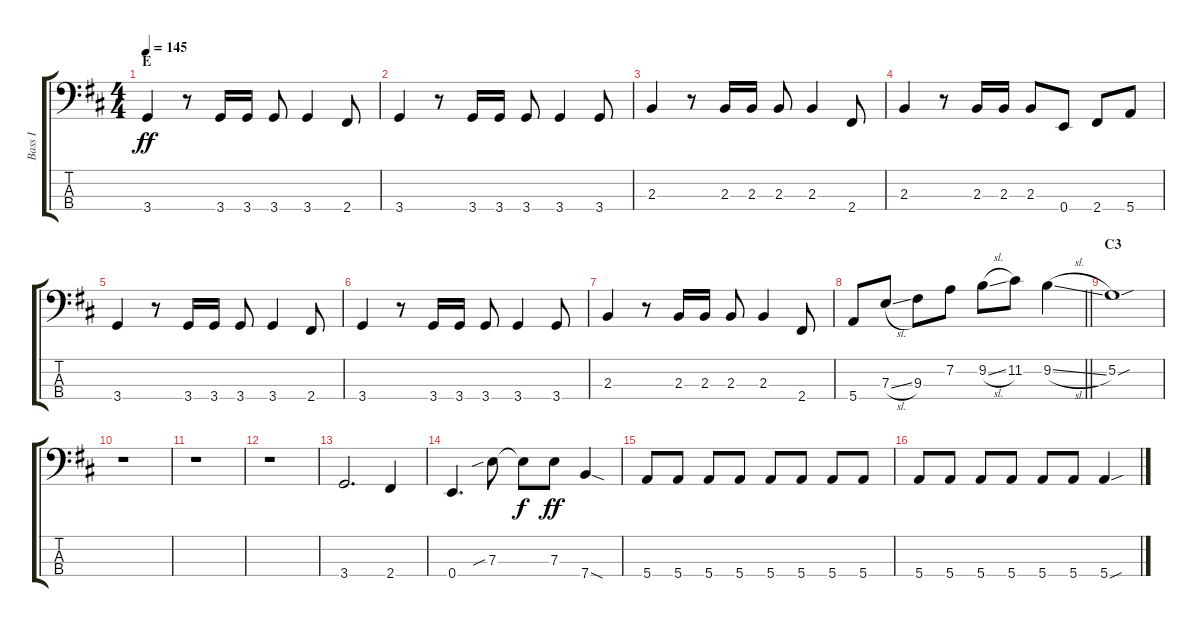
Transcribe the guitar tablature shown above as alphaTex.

\track ("Bass I" "Bass I") {instrument electricbasspick}
\staff {score tabs}
\tuning (G2 D2 A1 E1) {hide}
\ts (4 4)
\section ("" "E")
\tempo 145
\clef f4
\ks d
3.4.4{dy ff} r.8 3.4.16 3.4.16 3.4.8 3.4.4 2.4.8 |
3.4.4 r.8 3.4.16 3.4.16 3.4.8 3.4.4 3.4.8 |
2.3.4 r.8 2.3.16 2.3.16 2.3.8 2.3.4 2.4.8 |
2.3.4 r.8 2.3.16 2.3.16 2.3.8 0.4.8 2.4.8 5.4.8 |
3.4.4 r.8 3.4.16 3.4.16 3.4.8 3.4.4 2.4.8 |
3.4.4 r.8 3.4.16 3.4.16 3.4.8 3.4.4 3.4.8 |
2.3.4 r.8 2.3.16 2.3.16 2.3.8 2.3.4 2.4.8 |
\barLineRight lightlight
5.4.8 7.3{sl}.8 9.3.8 7.2.8 9.2{sl}.8 11.2.8 9.2{sl}.4 |
\section ("" "C3")
5.2{sou}.1 |
r.1 |
r.1 |
r.1 |
3.4.2{d} 2.4.4 |
0.4.4{d} 7.3{sib}.8 7.3{t}.8{dy f} 7.3.8{dy ff} 7.4{sod}.4 |
5.4.8 5.4.8 5.4.8 5.4.8 5.4.8 5.4.8 5.4.8 5.4.8 |
5.4.8 5.4.8 5.4.8 5.4.8 5.4.8 5.4.8 5.4{sou}.4
